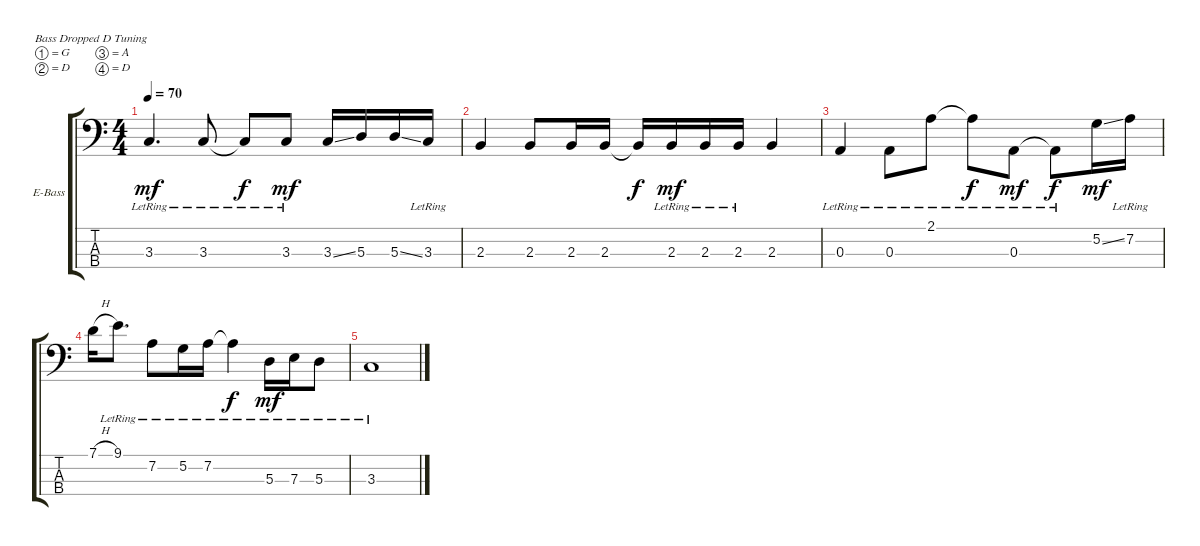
\bracketExtendMode groupsimilarinstruments
\firstSystemTrackNameOrientation horizontal
\otherSystemsTrackNameOrientation horizontal
\track ("Bass" "E-Bass") {instrument electricbasspick}
\staff {score tabs}
\tuning (G2 D2 A1 D1)
\ts (4 4)
\tempo 70
\clef f4
\ks c
3.3{lr}.4{d dy mf} 3.3{lr}.8 3.3{lr t}.8{dy f} 3.3{lr}.8{dy mf} 3.3{ss}.16 5.3.16 5.3{ss}.16 3.3{lr}.16 |
2.3.4 2.3.8 2.3.16 2.3.16 2.3{t}.16{dy f} 2.3{lr}.16{dy mf} 2.3{lr}.16 2.3{lr}.16 2.3.4 |
0.3{lr}.4 0.3{lr}.8 2.1{lr}.8 2.1{lr t}.8{dy f} 0.3{lr}.8{dy mf} 0.3{lr t}.8{dy f} 5.2{ss}.16{dy mf} 7.2{lr}.16 |
7.1{h}.16 9.1{lr}.8{d} 7.2{lr}.8 5.2{lr}.16 7.2{lr}.16 7.2{lr t}.4{dy f} 5.3{lr}.16{dy mf} 7.3{lr}.16 5.3{lr}.8 |
3.3{lr}.1
